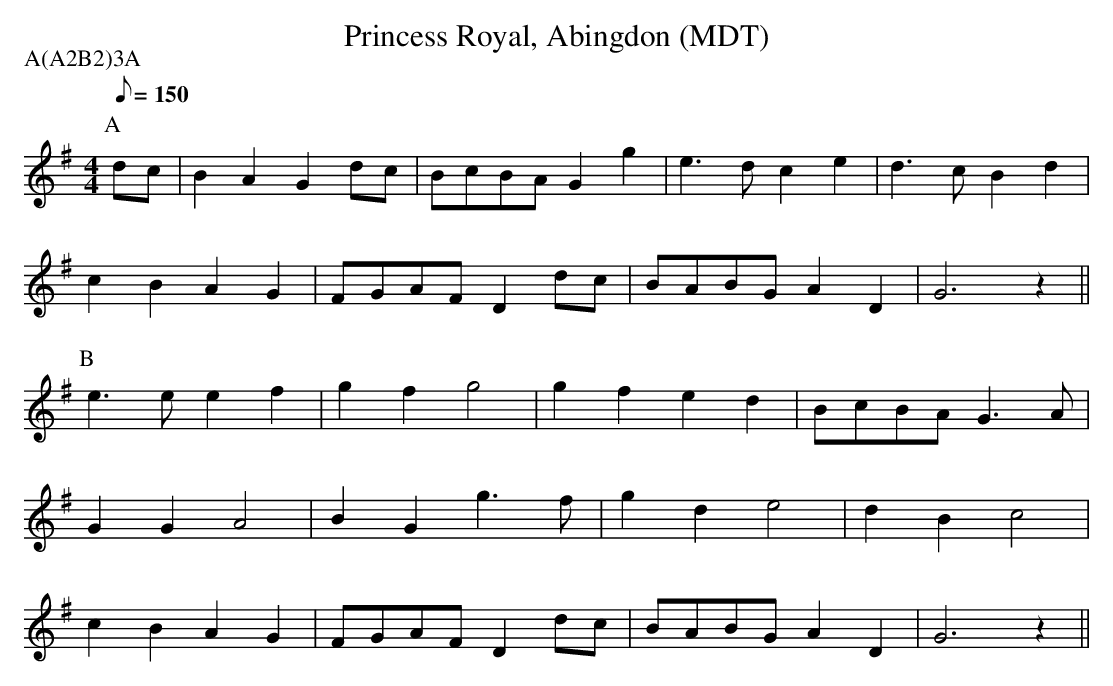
X:1
T:Princess Royal, Abingdon (MDT)
M:4/4
L:1/8
Q:150
P:A(A2B2)3A
K:G
P:A
dc|B2A2 G2dc|BcBA G2g2|e3d  c2e2|d3c  B2d2|
c2B2 A2G2|FGAF D2dc|BABG A2D2|G6z2     ||
P:B
e3e  e2f2|g2f2 g4  |g2f2 e2d2|BcBA G3A |
G2G2 A4  |B2G2 g3f |g2d2 e4  |d2B2 c4  |
c2B2 A2G2|FGAF D2dc|BABG A2D2|G6z2     ||
